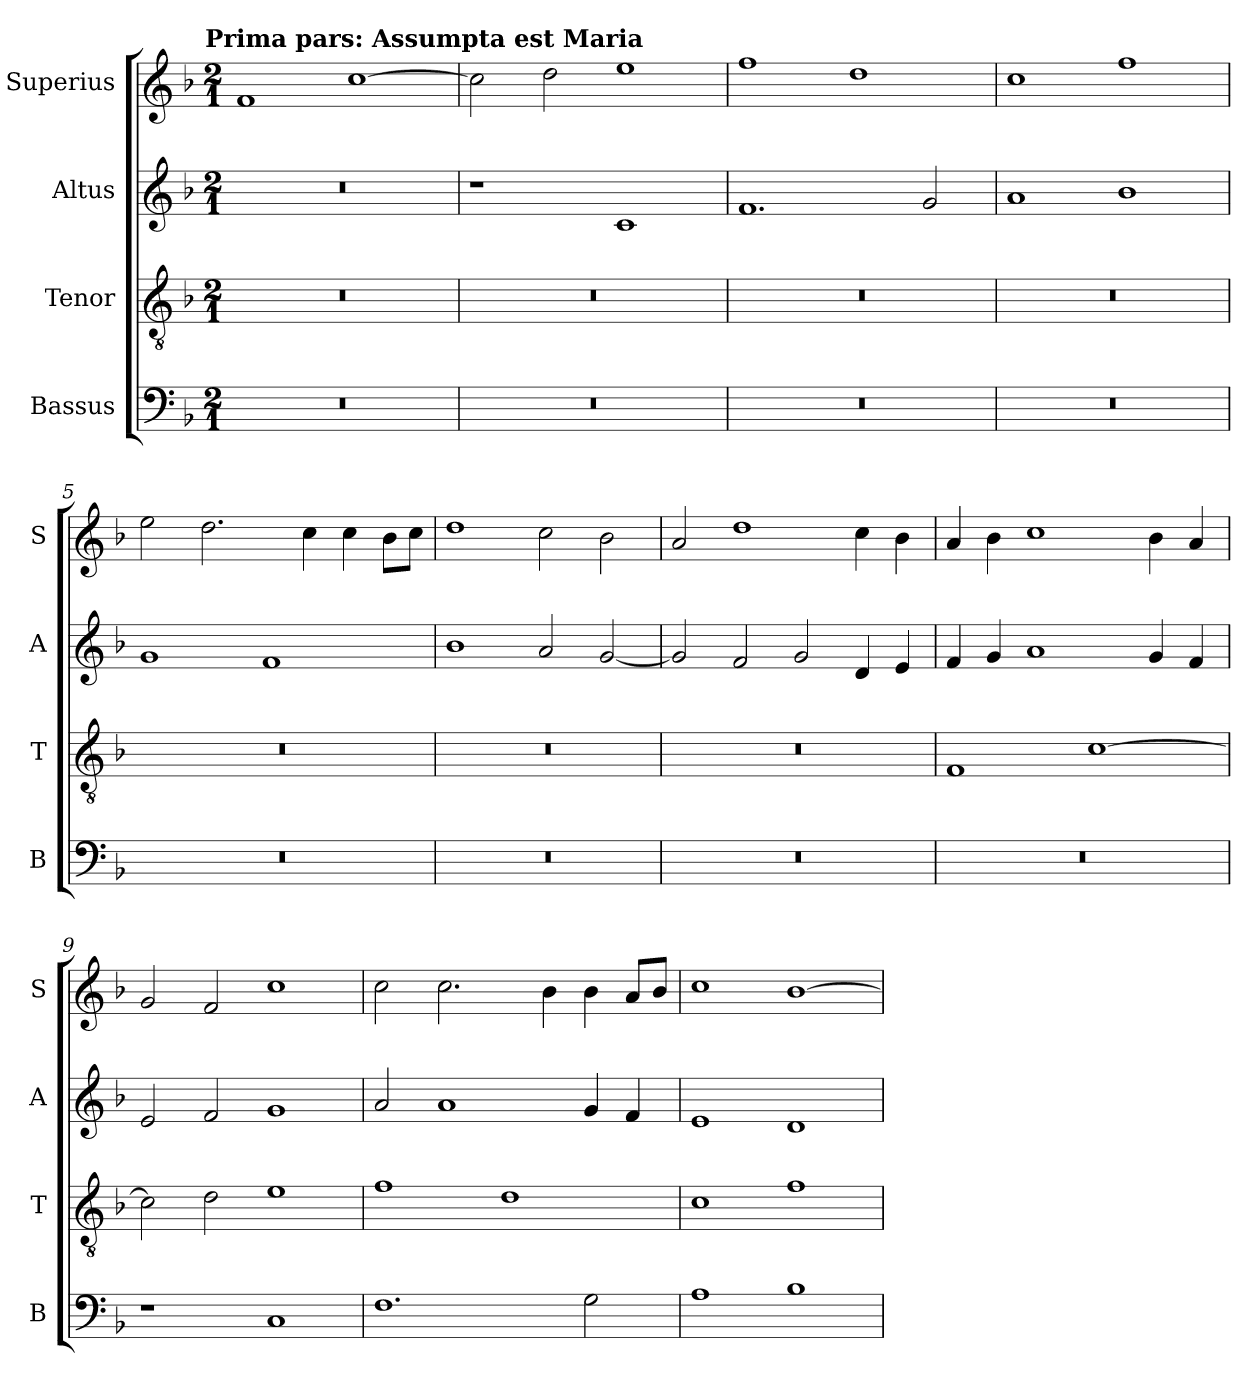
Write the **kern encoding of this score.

**kern	**kern	**kern	**kern
*part4	*part3	*part2	*part1
*staff4	*staff3	*staff2	*staff1
*I"Bassus	*I"Tenor	*I"Altus	*I"Superius
*I'B	*I'T	*I'A	*I'S
*clefF4	*clefGv2	*clefG2	*clefG2
*k[b-]	*k[b-]	*k[b-]	*k[b-]
*F:	*F:	*F:	*F:
!!LO:TX:omd:t=Prima pars&colon; Assumpta est Maria
*M2/1	*M2/1	*M2/1	*M2/1
=1	=1	=1	=1
0r	0r	0r	1f
.	.	.	[1cc
=2	=2	=2	=2
0r	0r	1r	2cc]
.	.	.	2dd
.	.	1c	1ee
=3	=3	=3	=3
0r	0r	1.f	1ff
.	.	.	1dd
.	.	2g	.
=4	=4	=4	=4
0r	0r	1a	1cc
.	.	1b-	1ff
=5	=5	=5	=5
0r	0r	1g	2ee
.	.	.	2.dd
.	.	1f	.
.	.	.	4cc
.	.	.	4cc
.	.	.	8b-L
.	.	.	8ccJ
=6	=6	=6	=6
0r	0r	1b-	1dd
.	.	2a	2cc
.	.	[2g	2b-
=7	=7	=7	=7
0r	0r	2g]	2a
.	.	2f	1dd
.	.	2g	.
.	.	4d	4cc
.	.	4e	4b-
=8	=8	=8	=8
0r	1F	4f	4a
.	.	4g	4b-
.	.	1a	1cc
.	[1c	.	.
.	.	4g	4b-
.	.	4f	4a
=9	=9	=9	=9
1r	2c]	2e	2g
.	2d	2f	2f
1C	1e	1g	1cc
=10	=10	=10	=10
1.F	1f	2a	2cc
.	.	1a	2.cc
.	1d	.	.
.	.	.	4b-
2G	.	4g	4b-
.	.	4f	8aL
.	.	.	8b-J
=11	=11	=11	=11
1A	1c	1e	1cc
1B-	1f	1d	[1b-
=	=	=	=
*-	*-	*-	*-
